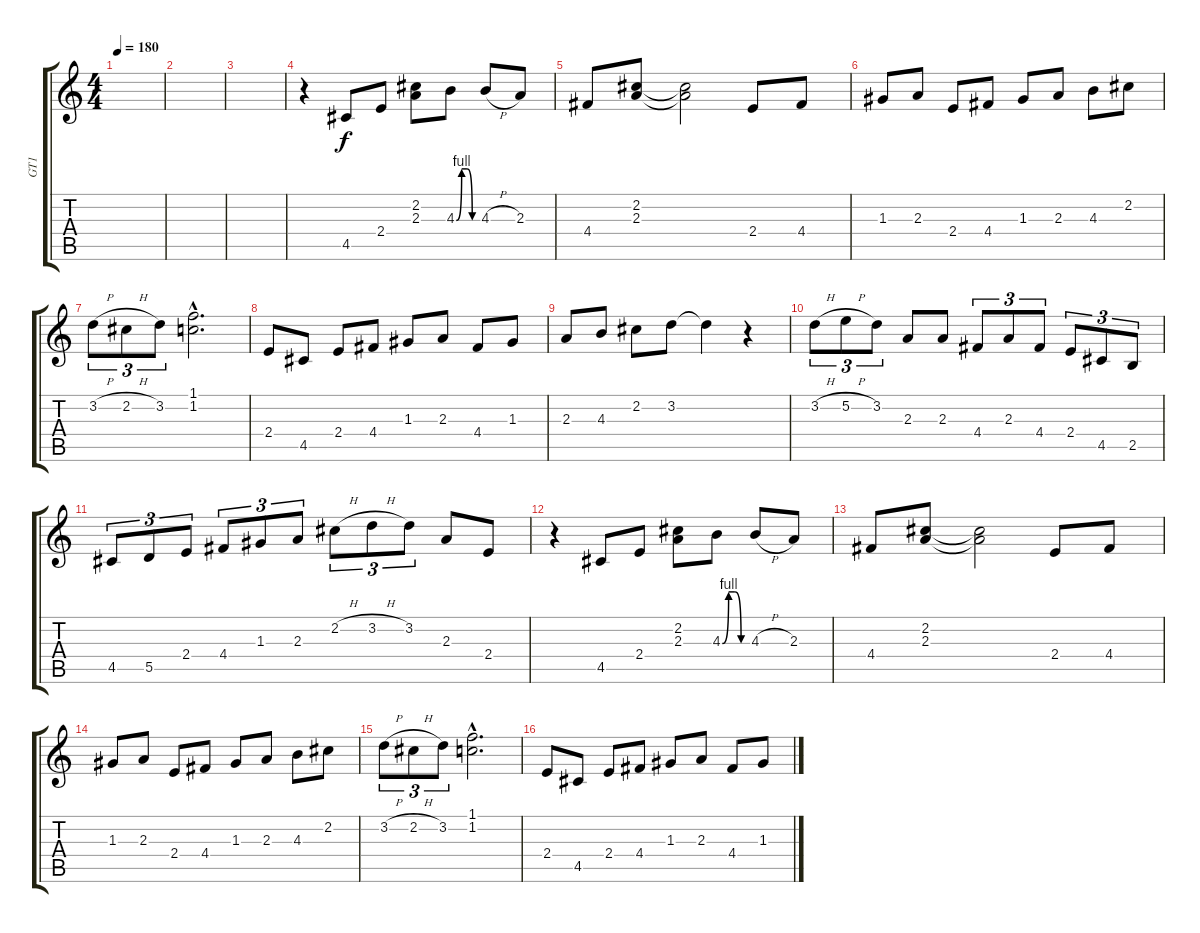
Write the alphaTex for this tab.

\track ("GT1" "GT1") {instrument electricguitarclean}
\staff {score tabs}
\tuning (E4 B3 G3 D3 A2 E2) {hide}
\ts (4 4)
\tempo 180
\clef g2
\ks c
|
|
|
r.4 4.5.8 2.4.8 (2.2 2.3).8 4.3{be (custom 0 0 15 4 30 4 45 0 60 0)}.8 4.3{h}.8 2.3.8 |
4.4.8 (2.2 2.3).8 (2.2{t} 2.3{t}).2 2.4.8 4.4.8 |
1.3.8 2.3.8 2.4.8 4.4.8 1.3.8 2.3.8 4.3.8 2.2.8 |
3.2{h}.8{tu (3 2)} 2.2{h}.8{tu (3 2)} 3.2.8{tu (3 2)} (1.1{hac} 1.2{hac}).2{d} |
2.4.8 4.5.8 2.4.8 4.4.8 1.3.8 2.3.8 4.4.8 1.3.8 |
2.3.8 4.3.8 2.2.8 3.2.8 3.2{t}.4 r.4 |
3.2{h}.8{tu (3 2)} 5.2{h}.8{tu (3 2)} 3.2.8{tu (3 2)} 2.3.8 2.3.8 4.4.8{tu (3 2)} 2.3.8{tu (3 2)} 4.4.8{tu (3 2)} 2.4.8{tu (3 2)} 4.5.8{tu (3 2)} 2.5.8{tu (3 2)} |
4.5.8{tu (3 2)} 5.5.8{tu (3 2)} 2.4.8{tu (3 2)} 4.4.8{tu (3 2)} 1.3.8{tu (3 2)} 2.3.8{tu (3 2)} 2.2{h}.8{tu (3 2)} 3.2{h}.8{tu (3 2)} 3.2.8{tu (3 2)} 2.3.8 2.4.8 |
r.4 4.5.8 2.4.8 (2.2 2.3).8 4.3{be (custom 0 0 15 4 30 4 45 0 60 0)}.8 4.3{h}.8 2.3.8 |
4.4.8 (2.2 2.3).8 (2.2{t} 2.3{t}).2 2.4.8 4.4.8 |
1.3.8 2.3.8 2.4.8 4.4.8 1.3.8 2.3.8 4.3.8 2.2.8 |
3.2{h}.8{tu (3 2)} 2.2{h}.8{tu (3 2)} 3.2.8{tu (3 2)} (1.1{hac} 1.2{hac}).2{d} |
2.4.8 4.5.8 2.4.8 4.4.8 1.3.8 2.3.8 4.4.8 1.3.8
